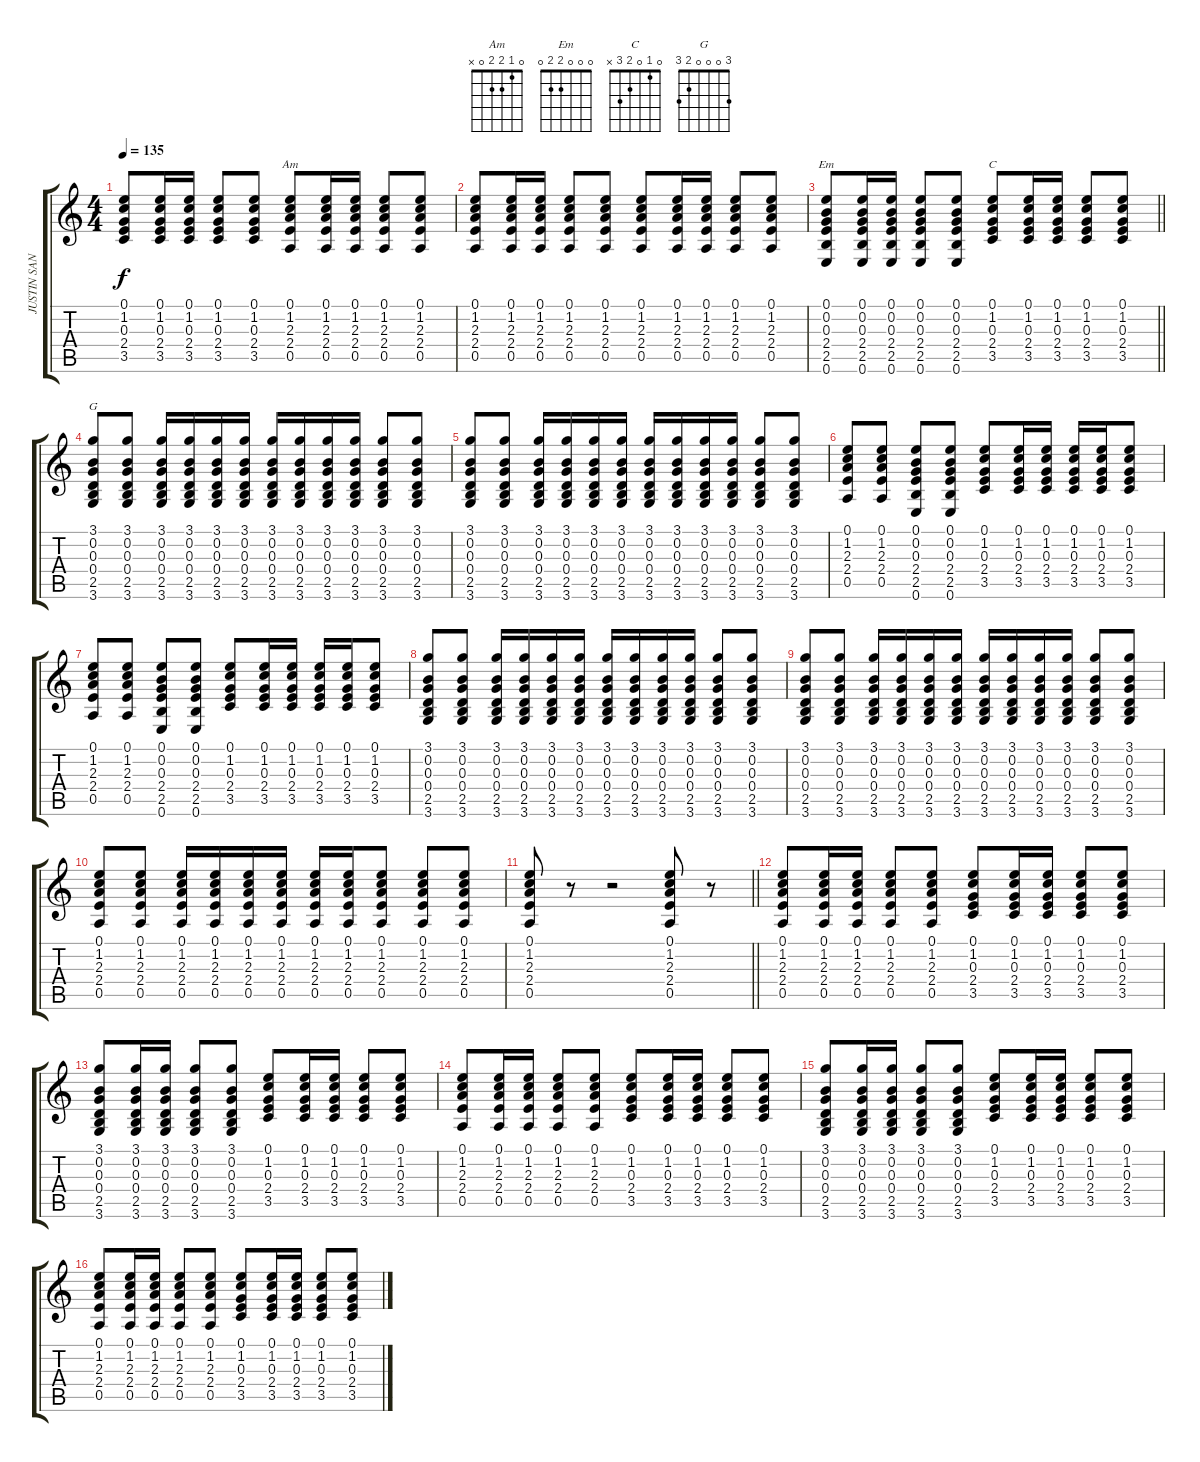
\track ("JUSTIN SANE" "JUSTIN SAN") {instrument acousticguitarsteel}
\staff {score tabs}
\tuning (E4 B3 G3 D3 A2 E2) {hide}
\chord ("Am" 0 1 2 2 0 x)
\chord ("Em" 0 0 0 2 2 0)
\chord ("C" 0 1 0 2 3 x)
\chord ("G" 3 0 0 0 2 3)
\ts (4 4)
\tempo 135
\clef g2
\ks c
(0.1 1.2 0.3 2.4 3.5).8{dy f} (0.1 1.2 0.3 2.4 3.5).16 (0.1 1.2 0.3 2.4 3.5).16 (0.1 1.2 0.3 2.4 3.5).8 (0.1 1.2 0.3 2.4 3.5).8 (0.1 1.2 2.3 2.4 0.5).8{ch "Am"} (0.1 1.2 2.3 2.4 0.5).16 (0.1 1.2 2.3 2.4 0.5).16 (0.1 1.2 2.3 2.4 0.5).8 (0.1 1.2 2.3 2.4 0.5).8 |
(0.1 1.2 2.3 2.4 0.5).8 (0.1 1.2 2.3 2.4 0.5).16 (0.1 1.2 2.3 2.4 0.5).16 (0.1 1.2 2.3 2.4 0.5).8 (0.1 1.2 2.3 2.4 0.5).8 (0.1 1.2 2.3 2.4 0.5).8 (0.1 1.2 2.3 2.4 0.5).16 (0.1 1.2 2.3 2.4 0.5).16 (0.1 1.2 2.3 2.4 0.5).8 (0.1 1.2 2.3 2.4 0.5).8 |
\barLineRight lightlight
(0.1 0.2 0.3 2.4 2.5 0.6).8{ch "Em"} (0.1 0.2 0.3 2.4 2.5 0.6).16 (0.1 0.2 0.3 2.4 2.5 0.6).16 (0.1 0.2 0.3 2.4 2.5 0.6).8 (0.1 0.2 0.3 2.4 2.5 0.6).8 (0.1 1.2 0.3 2.4 3.5).8{ch "C"} (0.1 1.2 0.3 2.4 3.5).16 (0.1 1.2 0.3 2.4 3.5).16 (0.1 1.2 0.3 2.4 3.5).8 (0.1 1.2 0.3 2.4 3.5).8 |
(3.1 0.2 0.3 0.4 2.5 3.6).8{ch "G"} (3.1 0.2 0.3 0.4 2.5 3.6).8 (3.1 0.2 0.3 0.4 2.5 3.6).16 (3.1 0.2 0.3 0.4 2.5 3.6).16 (3.1 0.2 0.3 0.4 2.5 3.6).16 (3.1 0.2 0.3 0.4 2.5 3.6).16 (3.1 0.2 0.3 0.4 2.5 3.6).16 (3.1 0.2 0.3 0.4 2.5 3.6).16 (3.1 0.2 0.3 0.4 2.5 3.6).16 (3.1 0.2 0.3 0.4 2.5 3.6).16 (3.1 0.2 0.3 0.4 2.5 3.6).8 (3.1 0.2 0.3 0.4 2.5 3.6).8 |
(3.1 0.2 0.3 0.4 2.5 3.6).8 (3.1 0.2 0.3 0.4 2.5 3.6).8 (3.1 0.2 0.3 0.4 2.5 3.6).16 (3.1 0.2 0.3 0.4 2.5 3.6).16 (3.1 0.2 0.3 0.4 2.5 3.6).16 (3.1 0.2 0.3 0.4 2.5 3.6).16 (3.1 0.2 0.3 0.4 2.5 3.6).16 (3.1 0.2 0.3 0.4 2.5 3.6).16 (3.1 0.2 0.3 0.4 2.5 3.6).16 (3.1 0.2 0.3 0.4 2.5 3.6).16 (3.1 0.2 0.3 0.4 2.5 3.6).8 (3.1 0.2 0.3 0.4 2.5 3.6).8 |
(0.1 1.2 2.3 2.4 0.5).8 (0.1 1.2 2.3 2.4 0.5).8 (0.1 0.2 0.3 2.4 2.5 0.6).8 (0.1 0.2 0.3 2.4 2.5 0.6).8 (0.1 1.2 0.3 2.4 3.5).8 (0.1 1.2 0.3 2.4 3.5).16 (0.1 1.2 0.3 2.4 3.5).16 (0.1 1.2 0.3 2.4 3.5).16 (0.1 1.2 0.3 2.4 3.5).16 (0.1 1.2 0.3 2.4 3.5).8 |
(0.1 1.2 2.3 2.4 0.5).8 (0.1 1.2 2.3 2.4 0.5).8 (0.1 0.2 0.3 2.4 2.5 0.6).8 (0.1 0.2 0.3 2.4 2.5 0.6).8 (0.1 1.2 0.3 2.4 3.5).8 (0.1 1.2 0.3 2.4 3.5).16 (0.1 1.2 0.3 2.4 3.5).16 (0.1 1.2 0.3 2.4 3.5).16 (0.1 1.2 0.3 2.4 3.5).16 (0.1 1.2 0.3 2.4 3.5).8 |
(3.1 0.2 0.3 0.4 2.5 3.6).8 (3.1 0.2 0.3 0.4 2.5 3.6).8 (3.1 0.2 0.3 0.4 2.5 3.6).16 (3.1 0.2 0.3 0.4 2.5 3.6).16 (3.1 0.2 0.3 0.4 2.5 3.6).16 (3.1 0.2 0.3 0.4 2.5 3.6).16 (3.1 0.2 0.3 0.4 2.5 3.6).16 (3.1 0.2 0.3 0.4 2.5 3.6).16 (3.1 0.2 0.3 0.4 2.5 3.6).16 (3.1 0.2 0.3 0.4 2.5 3.6).16 (3.1 0.2 0.3 0.4 2.5 3.6).8 (3.1 0.2 0.3 0.4 2.5 3.6).8 |
(3.1 0.2 0.3 0.4 2.5 3.6).8 (3.1 0.2 0.3 0.4 2.5 3.6).8 (3.1 0.2 0.3 0.4 2.5 3.6).16 (3.1 0.2 0.3 0.4 2.5 3.6).16 (3.1 0.2 0.3 0.4 2.5 3.6).16 (3.1 0.2 0.3 0.4 2.5 3.6).16 (3.1 0.2 0.3 0.4 2.5 3.6).16 (3.1 0.2 0.3 0.4 2.5 3.6).16 (3.1 0.2 0.3 0.4 2.5 3.6).16 (3.1 0.2 0.3 0.4 2.5 3.6).16 (3.1 0.2 0.3 0.4 2.5 3.6).8 (3.1 0.2 0.3 0.4 2.5 3.6).8 |
(0.1 1.2 2.3 2.4 0.5).8 (0.1 1.2 2.3 2.4 0.5).8 (0.1 1.2 2.3 2.4 0.5).16 (0.1 1.2 2.3 2.4 0.5).16 (0.1 1.2 2.3 2.4 0.5).16 (0.1 1.2 2.3 2.4 0.5).16 (0.1 1.2 2.3 2.4 0.5).16 (0.1 1.2 2.3 2.4 0.5).16 (0.1 1.2 2.3 2.4 0.5).8 (0.1 1.2 2.3 2.4 0.5).8 (0.1 1.2 2.3 2.4 0.5).8 |
\barLineRight lightlight
(0.1 1.2 2.3 2.4 0.5).8 r.8 r.2 (0.1 1.2 2.3 2.4 0.5).8 r.8 |
(0.1 1.2 2.3 2.4 0.5).8 (0.1 1.2 2.3 2.4 0.5).16 (0.1 1.2 2.3 2.4 0.5).16 (0.1 1.2 2.3 2.4 0.5).8 (0.1 1.2 2.3 2.4 0.5).8 (0.1 1.2 0.3 2.4 3.5).8 (0.1 1.2 0.3 2.4 3.5).16 (0.1 1.2 0.3 2.4 3.5).16 (0.1 1.2 0.3 2.4 3.5).8 (0.1 1.2 0.3 2.4 3.5).8 |
(3.1 0.2 0.3 0.4 2.5 3.6).8 (3.1 0.2 0.3 0.4 2.5 3.6).16 (3.1 0.2 0.3 0.4 2.5 3.6).16 (3.1 0.2 0.3 0.4 2.5 3.6).8 (3.1 0.2 0.3 0.4 2.5 3.6).8 (0.1 1.2 0.3 2.4 3.5).8 (0.1 1.2 0.3 2.4 3.5).16 (0.1 1.2 0.3 2.4 3.5).16 (0.1 1.2 0.3 2.4 3.5).8 (0.1 1.2 0.3 2.4 3.5).8 |
(0.1 1.2 2.3 2.4 0.5).8 (0.1 1.2 2.3 2.4 0.5).16 (0.1 1.2 2.3 2.4 0.5).16 (0.1 1.2 2.3 2.4 0.5).8 (0.1 1.2 2.3 2.4 0.5).8 (0.1 1.2 0.3 2.4 3.5).8 (0.1 1.2 0.3 2.4 3.5).16 (0.1 1.2 0.3 2.4 3.5).16 (0.1 1.2 0.3 2.4 3.5).8 (0.1 1.2 0.3 2.4 3.5).8 |
(3.1 0.2 0.3 0.4 2.5 3.6).8 (3.1 0.2 0.3 0.4 2.5 3.6).16 (3.1 0.2 0.3 0.4 2.5 3.6).16 (3.1 0.2 0.3 0.4 2.5 3.6).8 (3.1 0.2 0.3 0.4 2.5 3.6).8 (0.1 1.2 0.3 2.4 3.5).8 (0.1 1.2 0.3 2.4 3.5).16 (0.1 1.2 0.3 2.4 3.5).16 (0.1 1.2 0.3 2.4 3.5).8 (0.1 1.2 0.3 2.4 3.5).8 |
(0.1 1.2 2.3 2.4 0.5).8 (0.1 1.2 2.3 2.4 0.5).16 (0.1 1.2 2.3 2.4 0.5).16 (0.1 1.2 2.3 2.4 0.5).8 (0.1 1.2 2.3 2.4 0.5).8 (0.1 1.2 0.3 2.4 3.5).8 (0.1 1.2 0.3 2.4 3.5).16 (0.1 1.2 0.3 2.4 3.5).16 (0.1 1.2 0.3 2.4 3.5).8 (0.1 1.2 0.3 2.4 3.5).8
